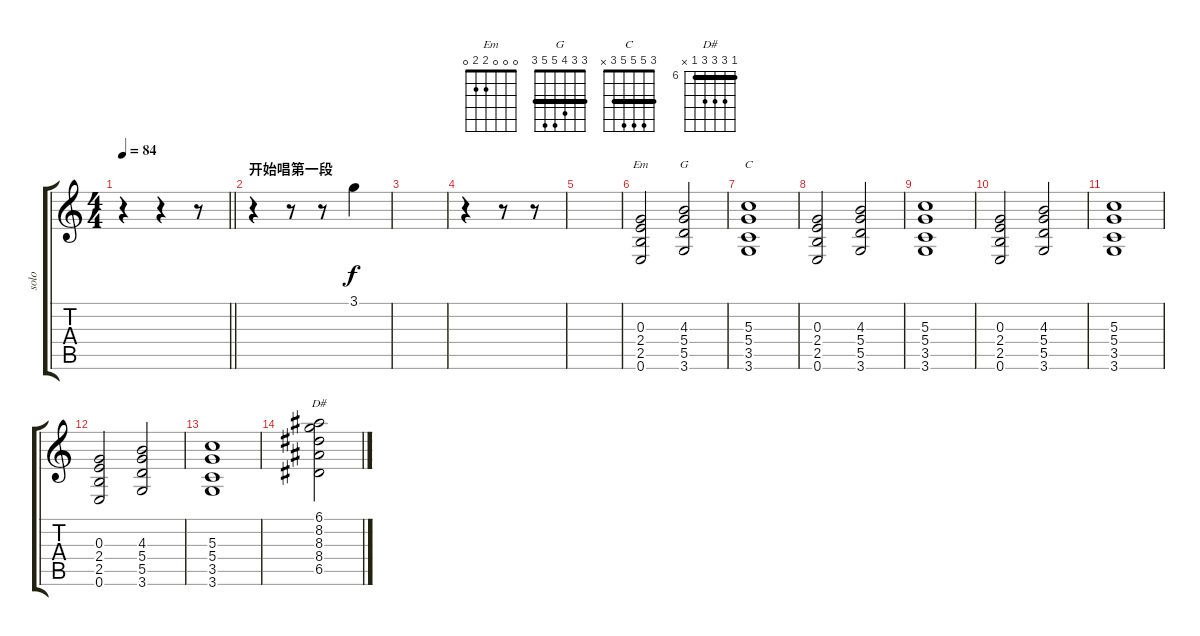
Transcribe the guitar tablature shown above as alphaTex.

\track ("solo" "solo") {instrument distortionguitar}
\staff {score tabs}
\tuning (E4 B3 G3 D3 A2 E2) {hide}
\chord ("Em" 0 0 0 2 2 0)
\chord ("G" 3 3 4 5 5 3) {barre 3}
\chord ("C" 3 5 5 5 3 x) {barre 3}
\chord ("D#" 6 8 8 8 6 x) {firstfret 6 barre 6}
\ts (4 4)
\tempo 84
\clef g2
\barLineRight lightlight
\ks c
r.4{dy f} r.4 r.8 |
\section ("" "开始唱第一段")
r.4 r.8 r.8 3.1.4 |
|
r.4 r.8 r.8 |
|
(0.3 2.4 2.5 0.6).2{ch "Em"} (4.3 5.4 5.5 3.6).2{ch "G"} |
(5.3 5.4 3.5 3.6).1{ch "C"} |
(0.3 2.4 2.5 0.6).2 (4.3 5.4 5.5 3.6).2 |
(5.3 5.4 3.5 3.6).1 |
(0.3 2.4 2.5 0.6).2 (4.3 5.4 5.5 3.6).2 |
(5.3 5.4 3.5 3.6).1 |
(0.3 2.4 2.5 0.6).2 (4.3 5.4 5.5 3.6).2 |
(5.3 5.4 3.5 3.6).1 |
(6.1 8.2 8.3 8.4 6.5).2{ch "D#"}
